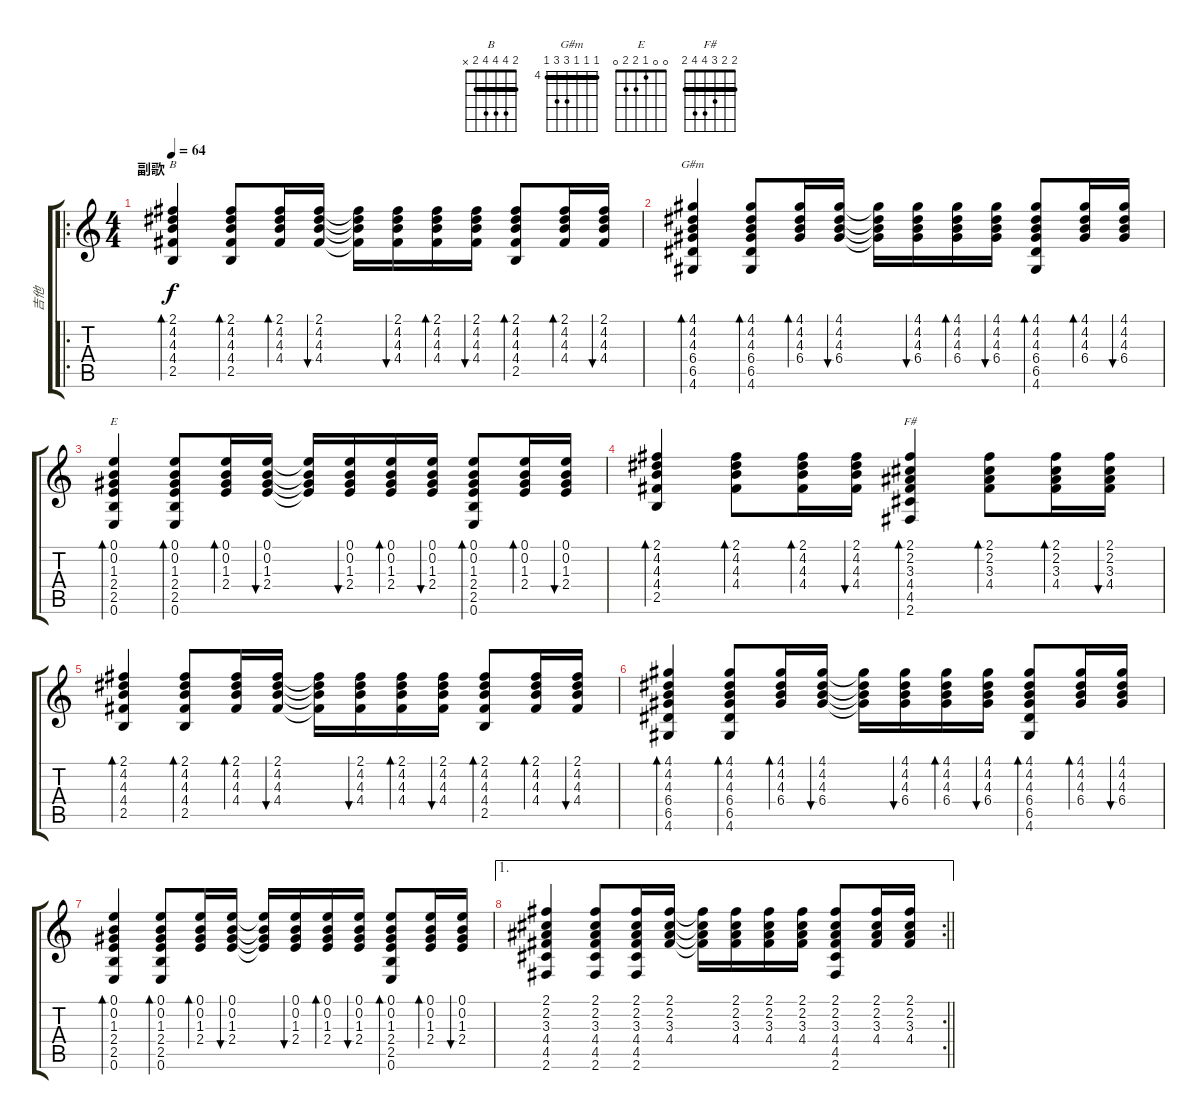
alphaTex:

\track ("吉他" "吉他") {instrument acousticguitarsteel}
\staff {score tabs}
\tuning (E4 B3 G3 D3 A2 E2) {hide}
\chord ("B" 2 4 4 4 2 x) {barre 2}
\chord ("G#m" 4 4 4 6 6 4) {firstfret 4 barre 4}
\chord ("E" 0 0 1 2 2 0)
\chord ("F#" 2 2 3 4 4 2) {barre 2}
\ro
\ts (4 4)
\section ("" "副歌")
\tempo 64
\clef g2
\ks c
(2.1 4.2 4.3 4.4 2.5).4{bd 30 ch "B" dy f} (2.1 4.2 4.3 4.4 2.5).8{bd 30} (2.1 4.2 4.3 4.4).16{bd 30} (2.1 4.2 4.3 4.4).16{bu 30} (2.1{t} 4.2{t} 4.3{t} 4.4{t}).16 (2.1 4.2 4.3 4.4).16{bu 30} (2.1 4.2 4.3 4.4).16{bd 30} (2.1 4.2 4.3 4.4).16{bu 30} (2.1 4.2 4.3 4.4 2.5).8{bd 30} (2.1 4.2 4.3 4.4).16{bd 30} (2.1 4.2 4.3 4.4).16{bu 30} |
(4.1 4.2 4.3 6.4 6.5 4.6).4{bd 30 ch "G#m"} (4.1 4.2 4.3 6.4 6.5 4.6).8{bd 30} (4.1 4.2 4.3 6.4).16{bd 30} (4.1 4.2 4.3 6.4).16{bu 30} (4.1{t} 4.2{t} 4.3{t} 6.4{t}).16 (4.1 4.2 4.3 6.4).16{bu 30} (4.1 4.2 4.3 6.4).16{bd 30} (4.1 4.2 4.3 6.4).16{bu 30} (4.1 4.2 4.3 6.4 6.5 4.6).8{bd 30} (4.1 4.2 4.3 6.4).16{bd 30} (4.1 4.2 4.3 6.4).16{bu 30} |
(0.1 0.2 1.3 2.4 2.5 0.6).4{bd 30 ch "E"} (0.1 0.2 1.3 2.4 2.5 0.6).8{bd 30} (0.1 0.2 1.3 2.4).16{bd 30} (0.1 0.2 1.3 2.4).16{bu 30} (0.1{t} 0.2{t} 1.3{t} 2.4{t}).16 (0.1 0.2 1.3 2.4).16{bu 30} (0.1 0.2 1.3 2.4).16{bd 30} (0.1 0.2 1.3 2.4).16{bu 30} (0.1 0.2 1.3 2.4 2.5 0.6).8{bd 30} (0.1 0.2 1.3 2.4).16{bd 30} (0.1 0.2 1.3 2.4).16{bu 30} |
(2.1 4.2 4.3 4.4 2.5).4{bd 30} (2.1 4.2 4.3 4.4).8{bd 30} (2.1 4.2 4.3 4.4).16{bd 30} (2.1 4.2 4.3 4.4).16{bu 30} (2.1 2.2 3.3 4.4 4.5 2.6).4{bd 30 ch "F#"} (2.1 2.2 3.3 4.4).8{bd 30} (2.1 2.2 3.3 4.4).16{bd 30} (2.1 2.2 3.3 4.4).16{bu 30} |
(2.1 4.2 4.3 4.4 2.5).4{bd 30} (2.1 4.2 4.3 4.4 2.5).8{bd 30} (2.1 4.2 4.3 4.4).16{bd 30} (2.1 4.2 4.3 4.4).16{bu 30} (2.1{t} 4.2{t} 4.3{t} 4.4{t}).16 (2.1 4.2 4.3 4.4).16{bu 30} (2.1 4.2 4.3 4.4).16{bd 30} (2.1 4.2 4.3 4.4).16{bu 30} (2.1 4.2 4.3 4.4 2.5).8{bd 30} (2.1 4.2 4.3 4.4).16{bd 30} (2.1 4.2 4.3 4.4).16{bu 30} |
(4.1 4.2 4.3 6.4 6.5 4.6).4{bd 30} (4.1 4.2 4.3 6.4 6.5 4.6).8{bd 30} (4.1 4.2 4.3 6.4).16{bd 30} (4.1 4.2 4.3 6.4).16{bu 30} (4.1{t} 4.2{t} 4.3{t} 6.4{t}).16 (4.1 4.2 4.3 6.4).16{bu 30} (4.1 4.2 4.3 6.4).16{bd 30} (4.1 4.2 4.3 6.4).16{bu 30} (4.1 4.2 4.3 6.4 6.5 4.6).8{bd 30} (4.1 4.2 4.3 6.4).16{bd 30} (4.1 4.2 4.3 6.4).16{bu 30} |
(0.1 0.2 1.3 2.4 2.5 0.6).4{bd 30} (0.1 0.2 1.3 2.4 2.5 0.6).8{bd 30} (0.1 0.2 1.3 2.4).16{bd 30} (0.1 0.2 1.3 2.4).16{bu 30} (0.1{t} 0.2{t} 1.3{t} 2.4{t}).16 (0.1 0.2 1.3 2.4).16{bu 30} (0.1 0.2 1.3 2.4).16{bd 30} (0.1 0.2 1.3 2.4).16{bu 30} (0.1 0.2 1.3 2.4 2.5 0.6).8{bd 30} (0.1 0.2 1.3 2.4).16{bd 30} (0.1 0.2 1.3 2.4).16{bu 30} |
\ae 1
\rc 2
\barLineRight lightlight
(2.1 2.2 3.3 4.4 4.5 2.6).4 (2.1 2.2 3.3 4.4 4.5 2.6).8 (2.1 2.2 3.3 4.4 4.5 2.6).16 (2.1 2.2 3.3 4.4).16 (2.1{t} 2.2{t} 3.3{t} 4.4{t}).16 (2.1 2.2 3.3 4.4).16 (2.1 2.2 3.3 4.4).16 (2.1 2.2 3.3 4.4).16 (2.1 2.2 3.3 4.4 4.5 2.6).8 (2.1 2.2 3.3 4.4).16 (2.1 2.2 3.3 4.4).16
